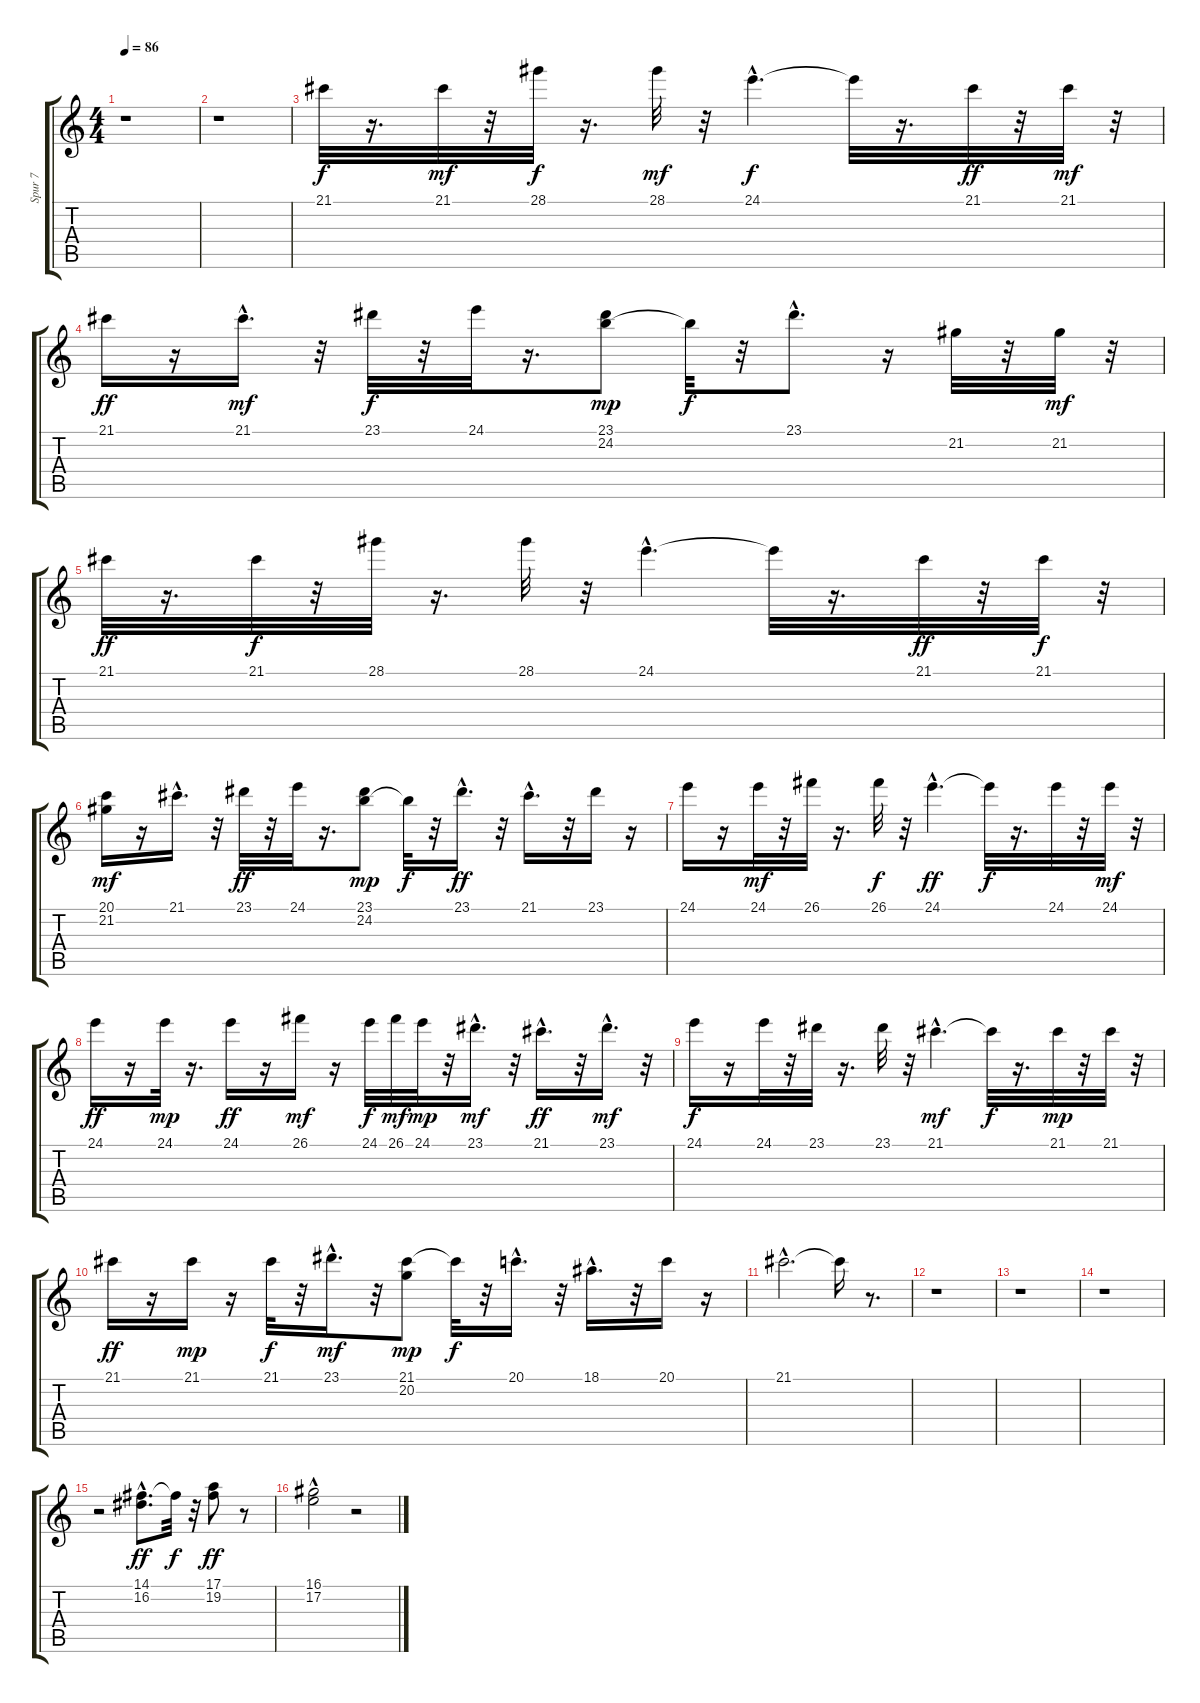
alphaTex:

\track ("Spur 7" "Spur 7") {instrument recorder}
\staff {score tabs}
\tuning (E4 B3 G3 D3 A2 E2) {hide}
\ts (4 4)
\tempo 86
\clef g2
\ks c
r.1{dy f instrument recorder} |
r.1 |
21.1.32 r.16{d} 21.1.32{dy mf} r.32 28.1.32{dy f} r.16{d} 28.1.32{dy mf} r.32 24.1{hac}.4{d dy f} 24.1{t}.32 r.16{d} 21.1.32{dy ff} r.32 21.1.32{dy mf} r.32 |
21.1.16{dy ff} r.16 21.1{hac}.16{d dy mf} r.32 23.1.32{dy f} r.32 24.1.32 r.16{d} (23.1 24.2).8{dy mp} 24.2{t}.32{dy f} r.32 23.1{hac}.8{d} r.16 21.2.32 r.32 21.2.32{dy mf} r.32 |
21.1.32{dy ff} r.16{d} 21.1.32{dy f} r.32 28.1.32 r.16{d} 28.1.32 r.32 24.1{hac}.4{d} 24.1{t}.32 r.16{d} 21.1.32{dy ff} r.32 21.1.32{dy f} r.32 |
(20.1 21.2).16{dy mf} r.16 21.1{hac}.16{d} r.32 23.1.32{dy ff} r.32 24.1.32 r.16{d} (23.1 24.2).8{dy mp} 24.2{t}.32{dy f} r.32 23.1{hac}.16{d dy ff} r.32 21.1{hac}.16{d} r.32 23.1.16 r.16 |
24.1.16 r.16 24.1.32{dy mf} r.32 26.1.32 r.16{d} 26.1.32{dy f} r.32 24.1{hac}.4{d dy ff} 24.1{t}.32{dy f} r.16{d} 24.1.32 r.32 24.1.32{dy mf} r.32 |
24.1.16{dy ff} r.16 24.1.32{dy mp} r.16{d} 24.1.16{dy ff} r.16 26.1.16{dy mf} r.16 24.1.32{dy f} 26.1.32{dy mf} 24.1.32{dy mp} r.32 23.1{hac}.16{d dy mf} r.32 21.1{hac}.16{d dy ff} r.32 23.1{hac}.16{d dy mf} r.32 |
24.1.16{dy f} r.16 24.1.32 r.32 23.1.32 r.16{d} 23.1.32 r.32 21.1{hac}.4{d dy mf} 21.1{t}.32{dy f} r.16{d} 21.1.32{dy mp} r.32 21.1.32 r.32 |
21.1.16{dy ff} r.16 21.1.16{dy mp} r.16 21.1.32{dy f} r.32 23.1{hac}.16{d dy mf} r.32 (21.1 20.2).8{dy mp} 21.1{t}.32{dy f} r.32 20.1{hac}.16{d} r.32 18.1{hac}.16{d} r.32 20.1.16 r.16 |
21.1{hac}.2{d} 21.1{t}.16 r.8{d} |
r.1 |
r.1 |
r.1 |
r.2 (14.1{hac} 16.2{hac}).8{d dy ff} 14.1{t}.32{dy f} r.32 (17.1 19.2).8{dy ff} r.8 |
(16.1{hac} 17.2).2 r.2
